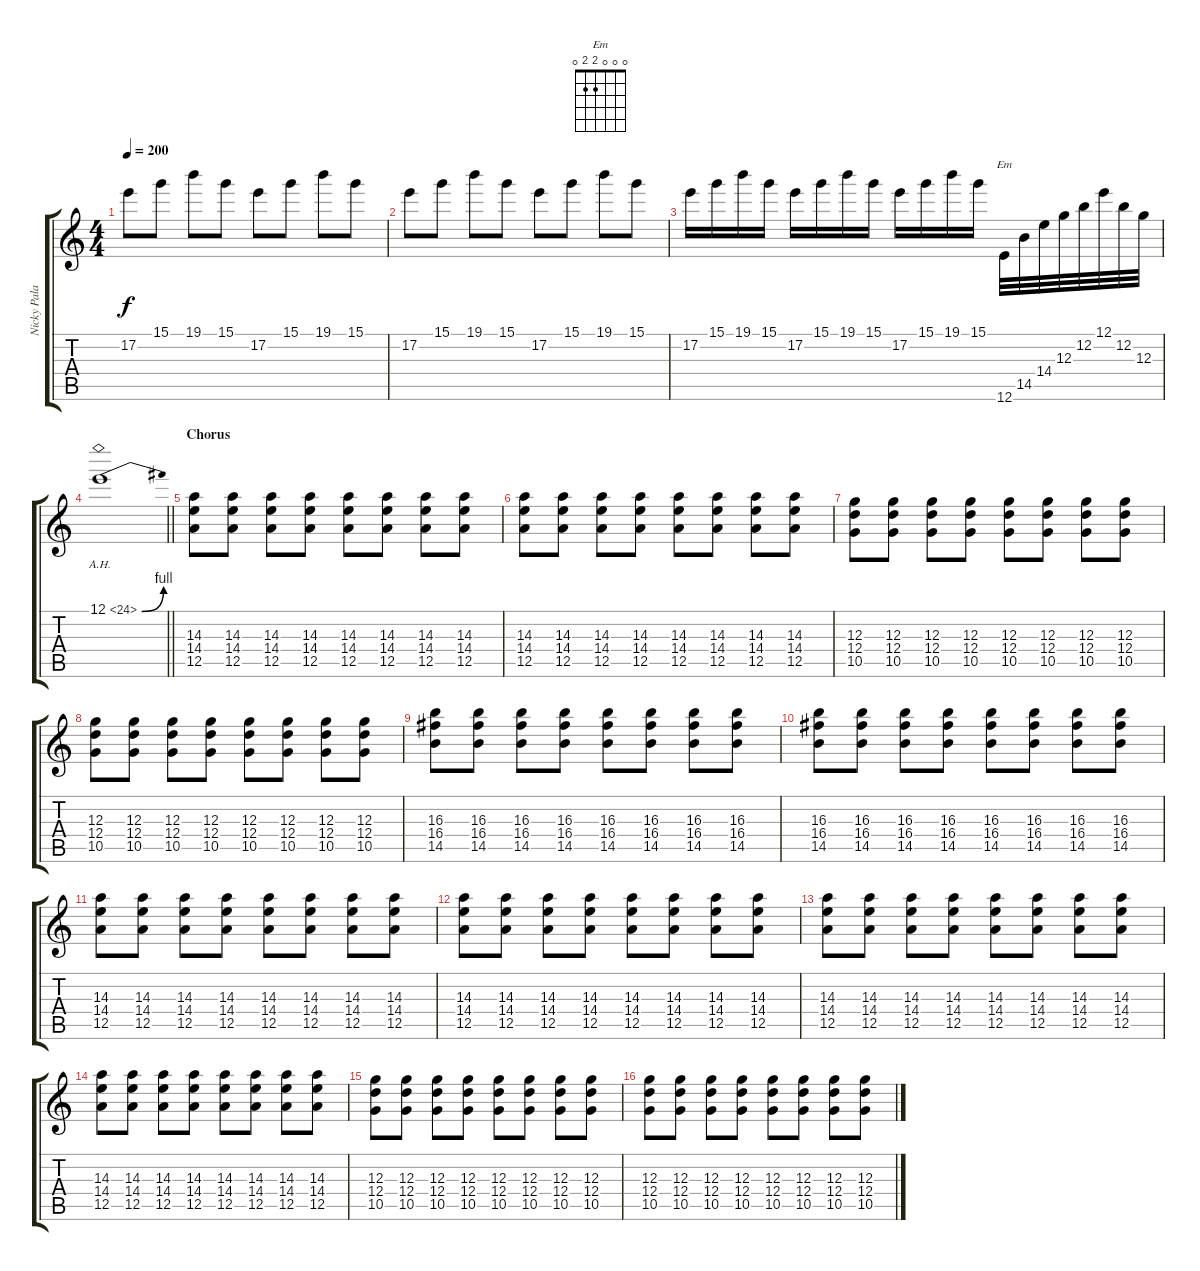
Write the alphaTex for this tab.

\track ("Nicky Palado (Lead Guitar)" "Nicky Pala") {instrument overdrivenguitar}
\staff {score tabs}
\tuning (E4 B3 G3 D3 A2 E2) {hide}
\chord ("Em" 0 0 0 2 2 0)
\ts (4 4)
\tempo 200
\clef g2
\ks c
17.2.8{dy f} 15.1.8 19.1.8 15.1.8 17.2.8 15.1.8 19.1.8 15.1.8 |
17.2.8 15.1.8 19.1.8 15.1.8 17.2.8 15.1.8 19.1.8 15.1.8 |
17.2.16 15.1.16 19.1.16 15.1.16 17.2.16 15.1.16 19.1.16 15.1.16 17.2.16 15.1.16 19.1.16 15.1.16 12.6.32{ch "Em"} 14.5.32 14.4.32 12.3.32 12.2.32 12.1.32 12.2.32 12.3.32 |
\barLineRight lightlight
12.1{be (bend 0 0 60 4) ah 12}.1 |
\section ("" "Chorus")
(14.3 14.4 12.5).8 (14.3 14.4 12.5).8 (14.3 14.4 12.5).8 (14.3 14.4 12.5).8 (14.3 14.4 12.5).8 (14.3 14.4 12.5).8 (14.3 14.4 12.5).8 (14.3 14.4 12.5).8 |
(14.3 14.4 12.5).8 (14.3 14.4 12.5).8 (14.3 14.4 12.5).8 (14.3 14.4 12.5).8 (14.3 14.4 12.5).8 (14.3 14.4 12.5).8 (14.3 14.4 12.5).8 (14.3 14.4 12.5).8 |
(12.3 12.4 10.5).8 (12.3 12.4 10.5).8 (12.3 12.4 10.5).8 (12.3 12.4 10.5).8 (12.3 12.4 10.5).8 (12.3 12.4 10.5).8 (12.3 12.4 10.5).8 (12.3 12.4 10.5).8 |
(12.3 12.4 10.5).8 (12.3 12.4 10.5).8 (12.3 12.4 10.5).8 (12.3 12.4 10.5).8 (12.3 12.4 10.5).8 (12.3 12.4 10.5).8 (12.3 12.4 10.5).8 (12.3 12.4 10.5).8 |
(16.3 16.4 14.5).8 (16.3 16.4 14.5).8 (16.3 16.4 14.5).8 (16.3 16.4 14.5).8 (16.3 16.4 14.5).8 (16.3 16.4 14.5).8 (16.3 16.4 14.5).8 (16.3 16.4 14.5).8 |
(16.3 16.4 14.5).8 (16.3 16.4 14.5).8 (16.3 16.4 14.5).8 (16.3 16.4 14.5).8 (16.3 16.4 14.5).8 (16.3 16.4 14.5).8 (16.3 16.4 14.5).8 (16.3 16.4 14.5).8 |
(14.3 14.4 12.5).8 (14.3 14.4 12.5).8 (14.3 14.4 12.5).8 (14.3 14.4 12.5).8 (14.3 14.4 12.5).8 (14.3 14.4 12.5).8 (14.3 14.4 12.5).8 (14.3 14.4 12.5).8 |
(14.3 14.4 12.5).8 (14.3 14.4 12.5).8 (14.3 14.4 12.5).8 (14.3 14.4 12.5).8 (14.3 14.4 12.5).8 (14.3 14.4 12.5).8 (14.3 14.4 12.5).8 (14.3 14.4 12.5).8 |
(14.3 14.4 12.5).8 (14.3 14.4 12.5).8 (14.3 14.4 12.5).8 (14.3 14.4 12.5).8 (14.3 14.4 12.5).8 (14.3 14.4 12.5).8 (14.3 14.4 12.5).8 (14.3 14.4 12.5).8 |
(14.3 14.4 12.5).8 (14.3 14.4 12.5).8 (14.3 14.4 12.5).8 (14.3 14.4 12.5).8 (14.3 14.4 12.5).8 (14.3 14.4 12.5).8 (14.3 14.4 12.5).8 (14.3 14.4 12.5).8 |
(12.3 12.4 10.5).8 (12.3 12.4 10.5).8 (12.3 12.4 10.5).8 (12.3 12.4 10.5).8 (12.3 12.4 10.5).8 (12.3 12.4 10.5).8 (12.3 12.4 10.5).8 (12.3 12.4 10.5).8 |
(12.3 12.4 10.5).8 (12.3 12.4 10.5).8 (12.3 12.4 10.5).8 (12.3 12.4 10.5).8 (12.3 12.4 10.5).8 (12.3 12.4 10.5).8 (12.3 12.4 10.5).8 (12.3 12.4 10.5).8
